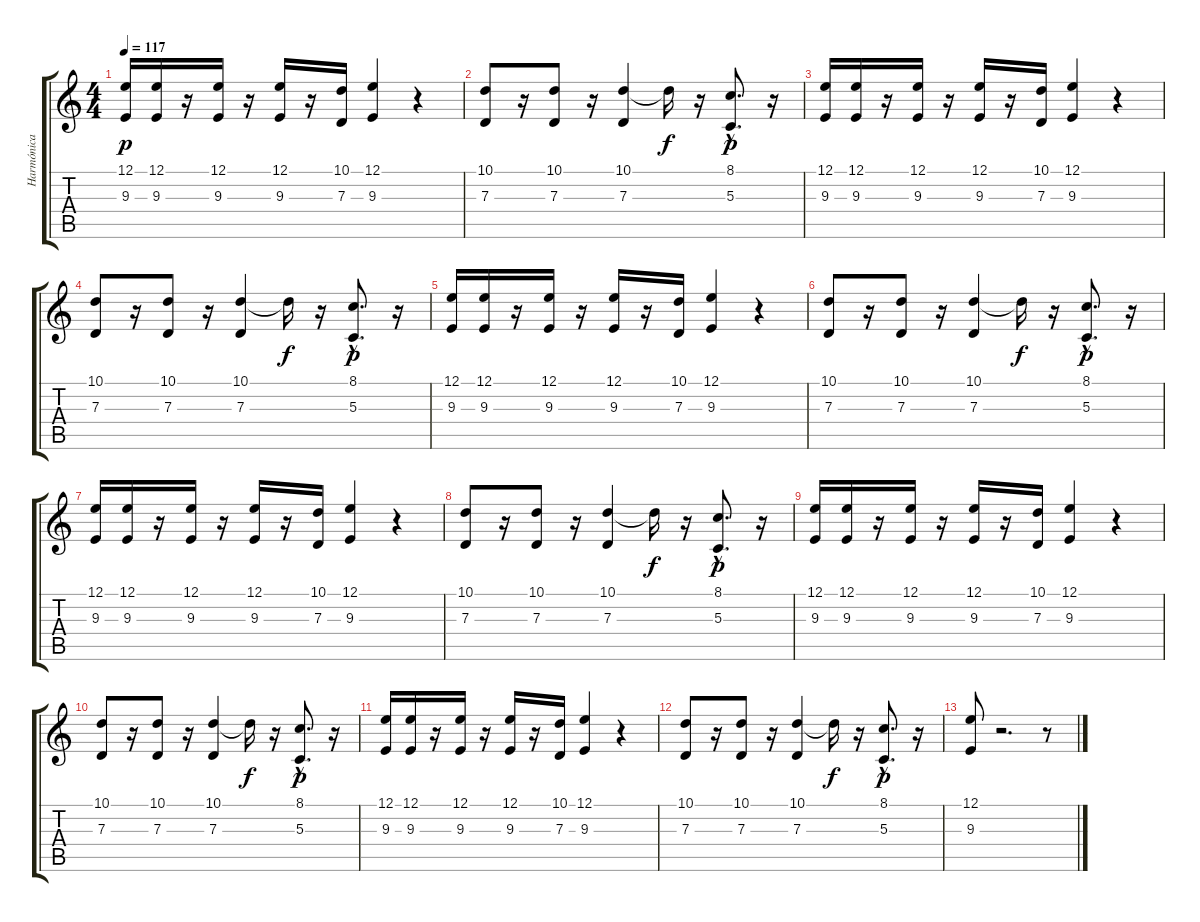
\track ("Harmónica (Suena mas lindo con acordion)" "Harmónica ") {instrument accordion}
\staff {score tabs}
\tuning (E4 B3 G3 D3 A2 E2) {hide}
\ts (4 4)
\tempo 117
\clef g2
\ks c
(12.1 9.3).16{dy p} (12.1 9.3).16 r.16 (12.1 9.3).16 r.16 (12.1 9.3).16 r.16 (10.1 7.3).16 (12.1 9.3).4 r.4 |
(10.1 7.3).8 r.16 (10.1 7.3).8 r.16 (10.1 7.3).4 10.1{t}.16{dy f} r.16 (8.1{hac} 5.3{hac}).8{d dy p} r.16 |
(12.1 9.3).16 (12.1 9.3).16 r.16 (12.1 9.3).16 r.16 (12.1 9.3).16 r.16 (10.1 7.3).16 (12.1 9.3).4 r.4 |
(10.1 7.3).8 r.16 (10.1 7.3).8 r.16 (10.1 7.3).4 10.1{t}.16{dy f} r.16 (8.1{hac} 5.3{hac}).8{d dy p} r.16 |
(12.1 9.3).16 (12.1 9.3).16 r.16 (12.1 9.3).16 r.16 (12.1 9.3).16 r.16 (10.1 7.3).16 (12.1 9.3).4 r.4 |
(10.1 7.3).8 r.16 (10.1 7.3).8 r.16 (10.1 7.3).4 10.1{t}.16{dy f} r.16 (8.1{hac} 5.3{hac}).8{d dy p} r.16 |
(12.1 9.3).16 (12.1 9.3).16 r.16 (12.1 9.3).16 r.16 (12.1 9.3).16 r.16 (10.1 7.3).16 (12.1 9.3).4 r.4 |
(10.1 7.3).8 r.16 (10.1 7.3).8 r.16 (10.1 7.3).4 10.1{t}.16{dy f} r.16 (8.1{hac} 5.3{hac}).8{d dy p} r.16 |
(12.1 9.3).16 (12.1 9.3).16 r.16 (12.1 9.3).16 r.16 (12.1 9.3).16 r.16 (10.1 7.3).16 (12.1 9.3).4 r.4 |
(10.1 7.3).8 r.16 (10.1 7.3).8 r.16 (10.1 7.3).4 10.1{t}.16{dy f} r.16 (8.1{hac} 5.3{hac}).8{d dy p} r.16 |
(12.1 9.3).16 (12.1 9.3).16 r.16 (12.1 9.3).16 r.16 (12.1 9.3).16 r.16 (10.1 7.3).16 (12.1 9.3).4 r.4 |
(10.1 7.3).8 r.16 (10.1 7.3).8 r.16 (10.1 7.3).4 10.1{t}.16{dy f} r.16 (8.1{hac} 5.3{hac}).8{d dy p} r.16 |
(12.1 9.3).8 r.2{d} r.8
